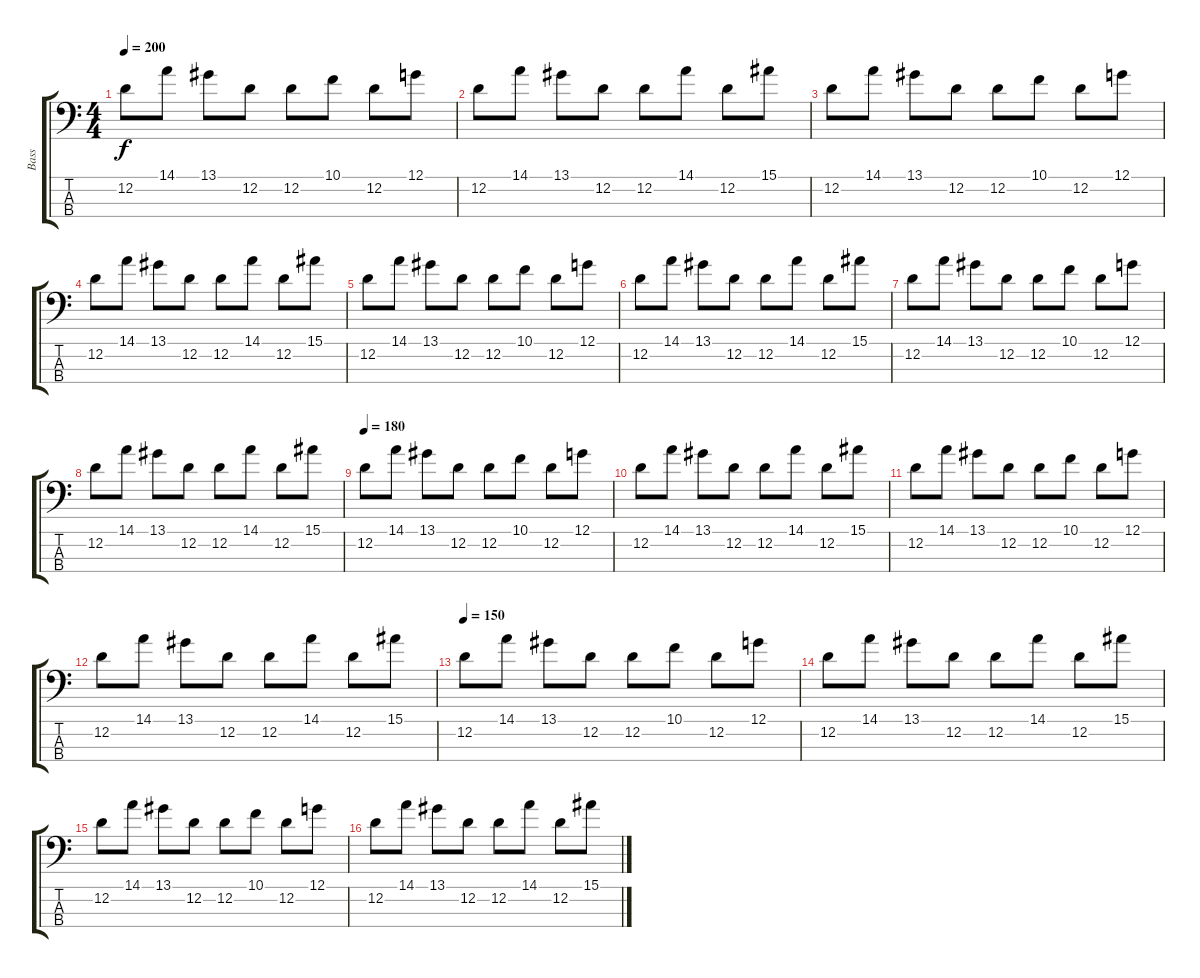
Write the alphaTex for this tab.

\track ("Bass" "Bass") {instrument electricbassfinger}
\staff {score tabs}
\tuning (G2 D2 A1 E1) {hide}
\ts (4 4)
\tempo 200
\clef f4
\ks c
12.2.8{dy f} 14.1.8 13.1.8 12.2.8 12.2.8 10.1.8 12.2.8 12.1.8 |
12.2.8 14.1.8 13.1.8 12.2.8 12.2.8 14.1.8 12.2.8 15.1.8 |
12.2.8 14.1.8 13.1.8 12.2.8 12.2.8 10.1.8 12.2.8 12.1.8 |
12.2.8 14.1.8 13.1.8 12.2.8 12.2.8 14.1.8 12.2.8 15.1.8 |
12.2.8 14.1.8 13.1.8 12.2.8 12.2.8 10.1.8 12.2.8 12.1.8 |
12.2.8 14.1.8 13.1.8 12.2.8 12.2.8 14.1.8 12.2.8 15.1.8 |
12.2.8 14.1.8 13.1.8 12.2.8 12.2.8 10.1.8 12.2.8 12.1.8 |
12.2.8 14.1.8 13.1.8 12.2.8 12.2.8 14.1.8 12.2.8 15.1.8 |
\tempo 180
12.2.8 14.1.8 13.1.8 12.2.8 12.2.8 10.1.8 12.2.8 12.1.8 |
12.2.8 14.1.8 13.1.8 12.2.8 12.2.8 14.1.8 12.2.8 15.1.8 |
12.2.8 14.1.8 13.1.8 12.2.8 12.2.8 10.1.8 12.2.8 12.1.8 |
12.2.8 14.1.8 13.1.8 12.2.8 12.2.8 14.1.8 12.2.8 15.1.8 |
\tempo 150
12.2.8 14.1.8 13.1.8 12.2.8 12.2.8 10.1.8 12.2.8 12.1.8 |
12.2.8 14.1.8 13.1.8 12.2.8 12.2.8 14.1.8 12.2.8 15.1.8 |
12.2.8 14.1.8 13.1.8 12.2.8 12.2.8 10.1.8 12.2.8 12.1.8 |
12.2.8 14.1.8 13.1.8 12.2.8 12.2.8 14.1.8 12.2.8 15.1.8
